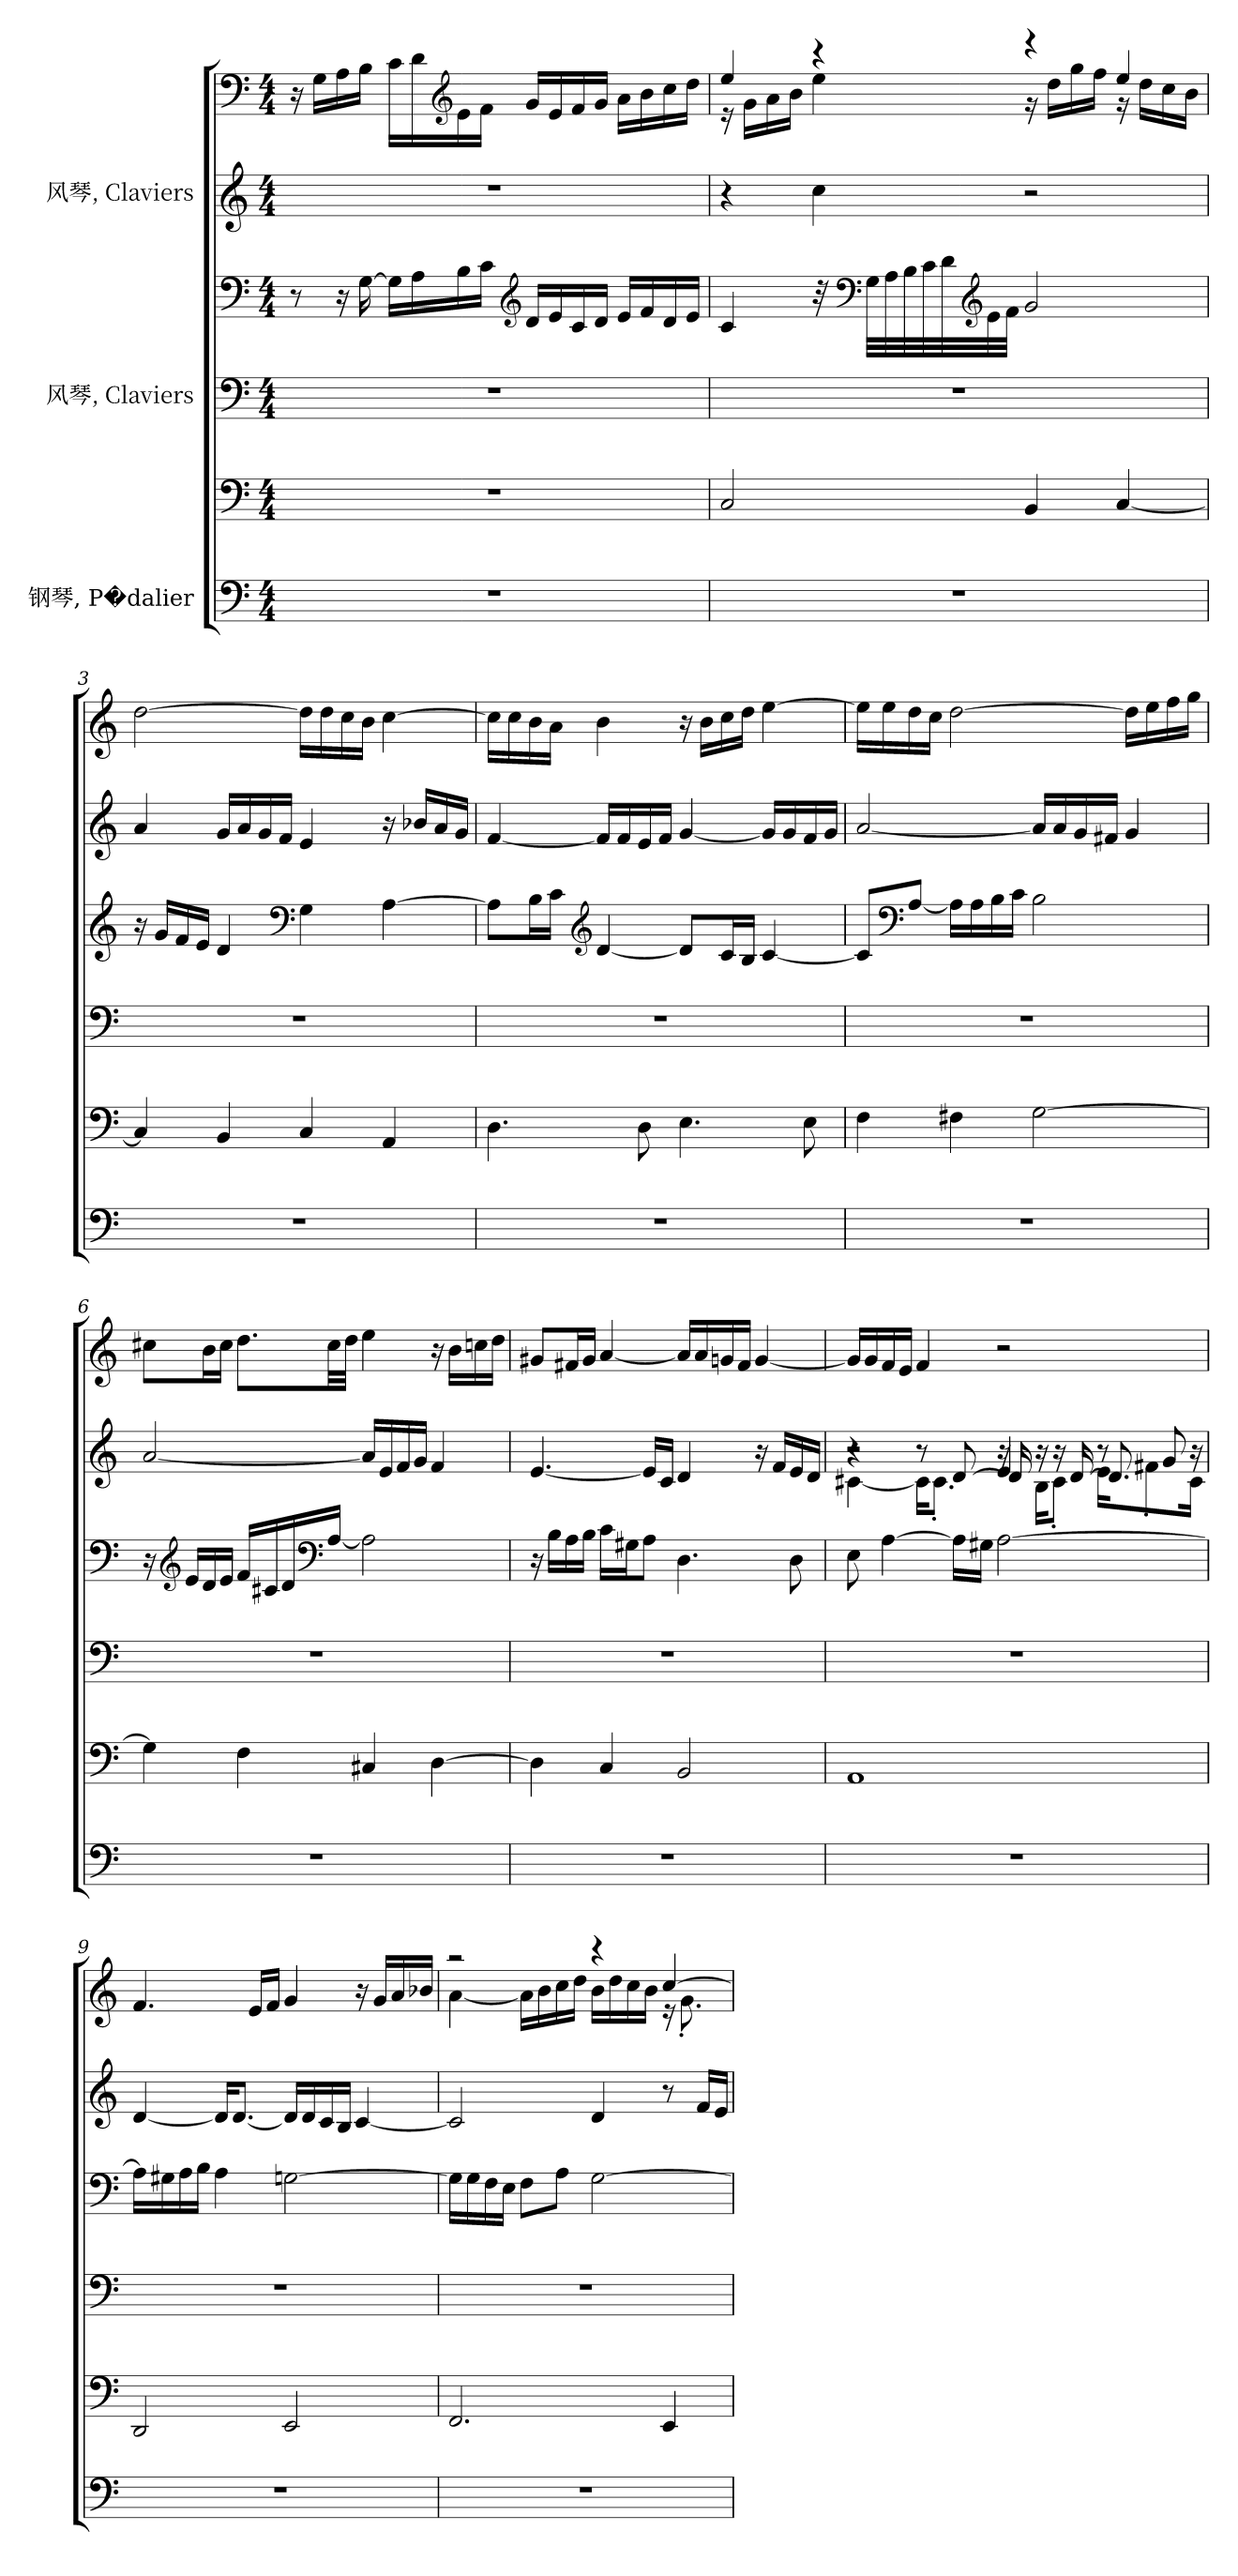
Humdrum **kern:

**kern	**kern	**kern	**kern	**kern	**kern
*part3	*part3	*part2	*part2	*part1	*part1
*staff6	*staff5	*staff4	*staff3	*staff2	*staff1
*I"钢琴, P�dalier	*	*I"风琴, Claviers	*	*I"风琴, Claviers	*
*clefF4	*clefF4	*clefF4	*clefF4	*clefG2	*clefF4
*k[]	*k[]	*k[]	*k[]	*k[]	*k[]
*M4/4	*M4/4	*M4/4	*M4/4	*M4/4	*M4/4
*MM58	*MM58	*MM58	*MM58	*MM58	*MM58
=1	=1	=1	=1	=1	=1
1r	1r	1r	8r	1r	16r
.	.	.	.	.	16G\LL
.	.	.	16r	.	16A\
.	.	.	[16G\	.	16B\JJ
.	.	.	16G\LL]	.	16c\LL
.	.	.	16A\	.	16d\
*	*	*	*	*	*clefG2
.	.	.	16B\	.	16e\
.	.	.	16c\JJ	.	16f\JJ
*	*	*	*clefG2	*	*
.	.	.	16d/LL	.	16g/LL
.	.	.	16e/	.	16e/
.	.	.	16c/	.	16f/
.	.	.	16d/JJ	.	16g/JJ
.	.	.	16e/LL	.	16a\LL
.	.	.	16f/	.	16b\
.	.	.	16d/	.	16cc\
.	.	.	16e/JJ	.	16dd\JJ
!!LO:LB:g=z
=2	=2	=2	=2	=2	=2
*	*	*	*	*	*^
1r	2C/	1r	4c/	4r	4ee/	16r
.	.	.	.	.	.	16g\LL
.	.	.	.	.	.	16a\
.	.	.	.	.	.	16b\JJ
.	.	.	32r	4cc\	4r	4ee\
*	*	*	*clefF4	*	*	*
.	.	.	32G\LLL	.	.	.
.	.	.	32A\	.	.	.
.	.	.	32B\	.	.	.
.	.	.	32c\	.	.	.
.	.	.	32d\	.	.	.
*	*	*	*clefG2	*	*	*
.	.	.	32e\	.	.	.
.	.	.	32f\JJJ	.	.	.
.	4BB/	.	2g/	2r	4r	16r
.	.	.	.	.	.	16dd\LL
.	.	.	.	.	.	16gg\
.	.	.	.	.	.	16ff\JJ
.	[4C/	.	.	.	4ee/	16r
.	.	.	.	.	.	16dd\LL
.	.	.	.	.	.	16cc\
.	.	.	.	.	.	16b\JJ
*	*	*	*	*	*v	*v
=3	=3	=3	=3	=3	=3
1r	4C/]	1r	16r	4a/	[2dd\
.	.	.	16g/LL	.	.
.	.	.	16f/	.	.
.	.	.	16e/JJ	.	.
.	4BB/	.	4d/	16g/LL	.
.	.	.	.	16a/	.
.	.	.	.	16g/	.
.	.	.	.	16f/JJ	.
*	*	*	*clefF4	*	*
.	4C/	.	4G\	4e/	16dd\LL]
.	.	.	.	.	16dd\
.	.	.	.	.	16cc\
.	.	.	.	.	16b\JJ
.	4AA/	.	[4A\	16r	[4cc\
.	.	.	.	16b-X/LL	.
.	.	.	.	16a/	.
.	.	.	.	16g/JJ	.
!!LO:PB:g=z
=4	=4	=4	=4	=4	=4
1r	4.D\	1r	8A\L]	[4f/	16cc\LL]
.	.	.	.	.	16cc\
.	.	.	16B\L	.	16b\
.	.	.	16c\JJ	.	16a\JJ
*	*	*	*clefG2	*	*
.	.	.	[4d/	16f/LL]	4b\
.	.	.	.	16f/	.
.	8D\	.	.	16e/	.
.	.	.	.	16f/JJ	.
.	4.E\	.	8d/L]	[4g/	16r
.	.	.	.	.	16b\LL
.	.	.	16c/L	.	16cc\
.	.	.	16B/JJ	.	16dd\JJ
.	.	.	[4c/	16g/LL]	[4ee\
.	.	.	.	16g/	.
.	8E\	.	.	16f/	.
.	.	.	.	16g/JJ	.
=5	=5	=5	=5	=5	=5
1r	4F\	1r	8c/L]	[2a/	16ee\LL]
.	.	.	.	.	16ee\
*	*	*	*clefF4	*	*
.	.	.	[8A/J	.	16dd\
.	.	.	.	.	16cc\JJ
.	4F#X\	.	16A\LL]	.	[2dd\
.	.	.	16A\	.	.
.	.	.	16B\	.	.
.	.	.	16c\JJ	.	.
.	[2G\	.	2B\	16a/LL]	.
.	.	.	.	16a/	.
.	.	.	.	16g/	.
.	.	.	.	16f#X/JJ	.
.	.	.	.	4g/	16dd\LL]
.	.	.	.	.	16ee\
.	.	.	.	.	16ff\
.	.	.	.	.	16gg\JJ
!!LO:LB:g=z
=6	=6	=6	=6	=6	=6
1r	4G\]	1r	16r	[2a/	8cc#X\L
*	*	*	*clefG2	*	*
.	.	.	16e/LL	.	.
.	.	.	16d/	.	16b\L
.	.	.	16e/JJ	.	16cc#\JJ
.	4F\	.	16f/LL	.	8.dd\L
.	.	.	16c#X/	.	.
.	.	.	16d/	.	.
*	*	*	*clefF4	*	*
.	.	.	[16A/JJ	.	32cc#\LL
.	.	.	.	.	32dd\JJJ
.	4C#X/	.	2A\]	16a/LL]	4ee\
.	.	.	.	16e/	.
.	.	.	.	16f/	.
.	.	.	.	16g/JJ	.
.	[4D\	.	.	4f/	16r
.	.	.	.	.	16b\LL
.	.	.	.	.	16ccn\
.	.	.	.	.	16dd\JJ
=7	=7	=7	=7	=7	=7
1r	4D\]	1r	16r	[4.e/	8g#X/L
.	.	.	16B\LL	.	.
.	.	.	16A\	.	16f#X/L
.	.	.	16B\JJ	.	16g#/JJ
.	4C/	.	16c\LL	.	[4a/
.	.	.	16G#X\J	.	.
.	.	.	8A\J	16e/LL]	.
.	.	.	.	16c/JJ	.
.	2BB/	.	4.D\	4d/	16a/LL]
.	.	.	.	.	16a/
.	.	.	.	.	16gn/
.	.	.	.	.	16f#/JJ
.	.	.	.	16r	[4g/
.	.	.	.	16f/LL	.
.	.	.	8D\	16e/	.
.	.	.	.	16d/JJ	.
!!LO:PB:g=z
=8	=8	=8	=8	=8	=8
*	*	*	*	*^	*
*	*	*	*	*	*^	*
1r	1AA	1r	8E\	2r	[4c#X\	4r	16g/LL]
.	.	.	.	.	.	.	16g/
.	.	.	[4A\	.	.	.	16f/
.	.	.	.	.	.	.	16e/JJ
.	.	.	.	.	16c#\KL]	8r	4f/
.	.	.	.	.	8.c#'\J	.	.
.	.	.	16A\LL]	.	.	[8d/	.
.	.	.	16G#X\JJ	.	.	.	.
.	.	.	[2A\	4e/	16r	16d/]	2r
.	.	.	.	.	16B\KL	16r	.
.	.	.	.	.	8c#'\J	16r	.
.	.	.	.	.	.	[16d/	.
.	.	.	.	8r	16e\KL	8.d/]	.
.	.	.	.	.	8f#X'\	.	.
.	.	.	.	8g/	.	.	.
.	.	.	.	.	16c#\Jk	16r	.
*	*	*	*	*v	*v	*v	*
=9	=9	=9	=9	=9	=9
1r	2DD/	1r	16A\LL]	[4d/	4.f/
.	.	.	16G#X\	.	.
.	.	.	16A\	.	.
.	.	.	16B\JJ	.	.
.	.	.	4A\	16d/KL]	.
.	.	.	.	[8.d/J	.
.	.	.	.	.	16e/LL
.	.	.	.	.	16f/JJ
.	2EE/	.	[2Gn\	16d/LL]	4g/
.	.	.	.	16d/	.
.	.	.	.	16c/	.
.	.	.	.	16B/JJ	.
.	.	.	.	[4c/	16r
.	.	.	.	.	16g/LL
.	.	.	.	.	16a/
.	.	.	.	.	16b-X/JJ
!!LO:LB:g=z
=10	=10	=10	=10	=10	=10
*	*	*	*	*	*^
1r	2.FF/	1r	16G\LL]	2c/]	2r	[4a\
.	.	.	16G\	.	.	.
.	.	.	16F\	.	.	.
.	.	.	16E\JJ	.	.	.
.	.	.	8F\L	.	.	16a\LL]
.	.	.	.	.	.	16b\
.	.	.	8A\J	.	.	16cc\
.	.	.	.	.	.	16dd\JJ
.	.	.	[2G\	4d/	4r	16b\LL
.	.	.	.	.	.	16dd\
.	.	.	.	.	.	16cc\
.	.	.	.	.	.	16b\JJ
.	4EE/	.	.	8r	[4cc/	16r
.	.	.	.	.	.	8.g'\
.	.	.	.	16f/LL	.	.
.	.	.	.	16e/JJ	.	.
*	*	*	*	*	*v	*v
=	=	=	=	=	=
*-	*-	*-	*-	*-	*-
